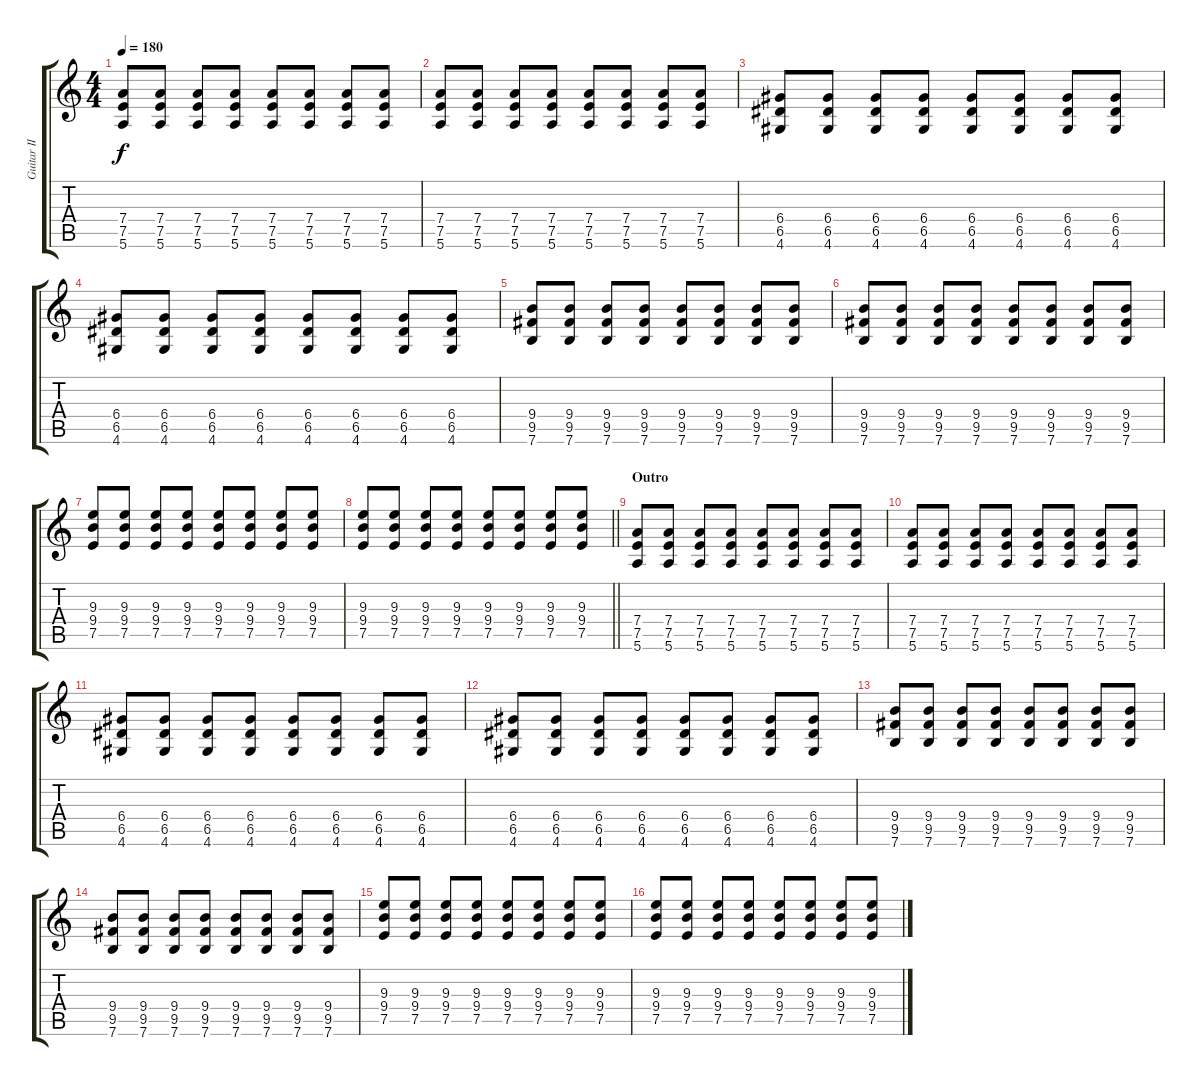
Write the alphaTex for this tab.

\track ("Guitar II" "Guitar II") {instrument distortionguitar}
\staff {score tabs}
\tuning (E4 B3 G3 D3 A2 E2) {hide}
\ts (4 4)
\tempo 180
\clef g2
\ks c
(7.4 7.5 5.6).8{dy f instrument overdrivenguitar} (7.4 7.5 5.6).8 (7.4 7.5 5.6).8 (7.4 7.5 5.6).8 (7.4 7.5 5.6).8 (7.4 7.5 5.6).8 (7.4 7.5 5.6).8 (7.4 7.5 5.6).8 |
(7.4 7.5 5.6).8 (7.4 7.5 5.6).8 (7.4 7.5 5.6).8 (7.4 7.5 5.6).8 (7.4 7.5 5.6).8 (7.4 7.5 5.6).8 (7.4 7.5 5.6).8 (7.4 7.5 5.6).8 |
(6.4 6.5 4.6).8 (6.4 6.5 4.6).8 (6.4 6.5 4.6).8 (6.4 6.5 4.6).8 (6.4 6.5 4.6).8 (6.4 6.5 4.6).8 (6.4 6.5 4.6).8 (6.4 6.5 4.6).8 |
(6.4 6.5 4.6).8 (6.4 6.5 4.6).8 (6.4 6.5 4.6).8 (6.4 6.5 4.6).8 (6.4 6.5 4.6).8 (6.4 6.5 4.6).8 (6.4 6.5 4.6).8 (6.4 6.5 4.6).8 |
(9.4 9.5 7.6).8 (9.4 9.5 7.6).8 (9.4 9.5 7.6).8 (9.4 9.5 7.6).8 (9.4 9.5 7.6).8 (9.4 9.5 7.6).8 (9.4 9.5 7.6).8 (9.4 9.5 7.6).8 |
(9.4 9.5 7.6).8 (9.4 9.5 7.6).8 (9.4 9.5 7.6).8 (9.4 9.5 7.6).8 (9.4 9.5 7.6).8 (9.4 9.5 7.6).8 (9.4 9.5 7.6).8 (9.4 9.5 7.6).8 |
(9.3 9.4 7.5).8 (9.3 9.4 7.5).8 (9.3 9.4 7.5).8 (9.3 9.4 7.5).8 (9.3 9.4 7.5).8 (9.3 9.4 7.5).8 (9.3 9.4 7.5).8 (9.3 9.4 7.5).8 |
\barLineRight lightlight
(9.3 9.4 7.5).8 (9.3 9.4 7.5).8 (9.3 9.4 7.5).8 (9.3 9.4 7.5).8 (9.3 9.4 7.5).8 (9.3 9.4 7.5).8 (9.3 9.4 7.5).8 (9.3 9.4 7.5).8 |
\section ("" "Outro")
(7.4 7.5 5.6).8{instrument overdrivenguitar} (7.4 7.5 5.6).8 (7.4 7.5 5.6).8 (7.4 7.5 5.6).8 (7.4 7.5 5.6).8 (7.4 7.5 5.6).8 (7.4 7.5 5.6).8 (7.4 7.5 5.6).8 |
(7.4 7.5 5.6).8 (7.4 7.5 5.6).8 (7.4 7.5 5.6).8 (7.4 7.5 5.6).8 (7.4 7.5 5.6).8 (7.4 7.5 5.6).8 (7.4 7.5 5.6).8 (7.4 7.5 5.6).8 |
(6.4 6.5 4.6).8 (6.4 6.5 4.6).8 (6.4 6.5 4.6).8 (6.4 6.5 4.6).8 (6.4 6.5 4.6).8 (6.4 6.5 4.6).8 (6.4 6.5 4.6).8 (6.4 6.5 4.6).8 |
(6.4 6.5 4.6).8 (6.4 6.5 4.6).8 (6.4 6.5 4.6).8 (6.4 6.5 4.6).8 (6.4 6.5 4.6).8 (6.4 6.5 4.6).8 (6.4 6.5 4.6).8 (6.4 6.5 4.6).8 |
(9.4 9.5 7.6).8 (9.4 9.5 7.6).8 (9.4 9.5 7.6).8 (9.4 9.5 7.6).8 (9.4 9.5 7.6).8 (9.4 9.5 7.6).8 (9.4 9.5 7.6).8 (9.4 9.5 7.6).8 |
(9.4 9.5 7.6).8 (9.4 9.5 7.6).8 (9.4 9.5 7.6).8 (9.4 9.5 7.6).8 (9.4 9.5 7.6).8 (9.4 9.5 7.6).8 (9.4 9.5 7.6).8 (9.4 9.5 7.6).8 |
(9.3 9.4 7.5).8 (9.3 9.4 7.5).8 (9.3 9.4 7.5).8 (9.3 9.4 7.5).8 (9.3 9.4 7.5).8 (9.3 9.4 7.5).8 (9.3 9.4 7.5).8 (9.3 9.4 7.5).8 |
(9.3 9.4 7.5).8 (9.3 9.4 7.5).8 (9.3 9.4 7.5).8 (9.3 9.4 7.5).8 (9.3 9.4 7.5).8 (9.3 9.4 7.5).8 (9.3 9.4 7.5).8 (9.3 9.4 7.5).8
